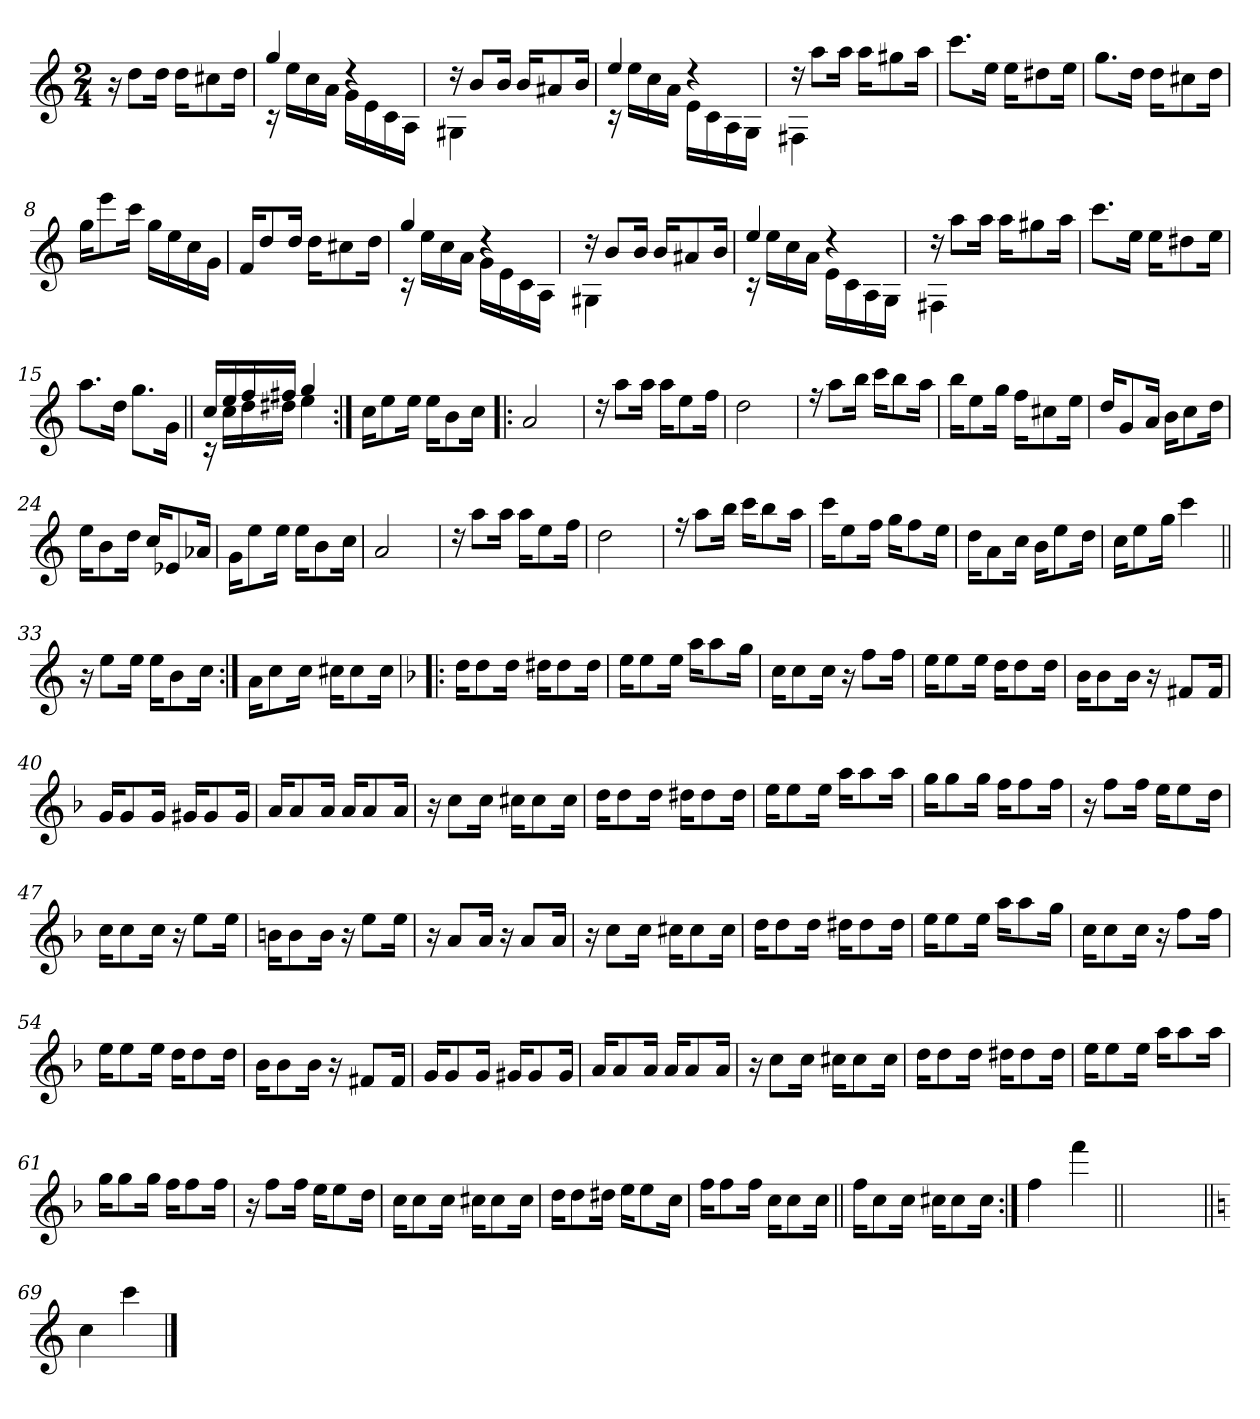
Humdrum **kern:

**kern
*part1
*staff1
*clefG2
*k[]
*C:
*M2/4
=1
16r
8dd\L
16dd\Jk
16dd\KL
8cc#X\
16dd\Jk
=2
*^
4gg/	16rc
.	16ee\LL
.	16cc\
.	16a\JJ
4rdd	16g\LL
.	16e\
.	16c\
.	16A\JJ
=3	=3
16rdd	4G#X\
8b/L	.
16b/Jk	.
16b/KL	4ryy
8a#X/	.
16b/Jk	.
=4	=4
4ee/	16rc
.	16ee\LL
.	16cc\
.	16a\JJ
4rdd	16e\LL
.	16c\
.	16A\
.	16G\JJ
=5	=5
16rdd	4F#X\
8aa\L	.
16aa\Jk	.
16aa\KL	4ryy
8gg#X\	.
16aa\Jk	.
*v	*v
!!LO:LB:g=z
=6
8.ccc\L
16ee\Jk
16ee\KL
8dd#X\
16ee\Jk
=7
8.gg\L
16dd\Jk
16dd\KL
8cc#X\
16dd\Jk
=8
16gg\KL
8eee\
16ccc\Jk
16gg\LL
16ee\
16cc\
16g\JJ
=9
16f/KL
8dd/
16dd/Jk
16dd\KL
8cc#X\
16dd\Jk
=10
*^
4gg/	16rc
.	16ee\LL
.	16cc\
.	16a\JJ
4rdd	16g\LL
.	16e\
.	16c\
.	16A\JJ
!!LO:LB:g=z	!!
=11	=11
16rdd	4G#X\
8b/L	.
16b/Jk	.
16b/KL	4ryy
8a#X/	.
16b/Jk	.
=12	=12
4ee/	16rc
.	16ee\LL
.	16cc\
.	16a\JJ
4rdd	16e\LL
.	16c\
.	16A\
.	16G\JJ
=13	=13
16rdd	4F#X\
8aa\L	.
16aa\Jk	.
16aa\KL	4ryy
8gg#X\	.
16aa\Jk	.
*v	*v
=14
8.ccc\L
16ee\Jk
16ee\KL
8dd#X\
16ee\Jk
=15
8.aa\L
16dd\Jk
8.gg\L
16g\Jk
!!LO:LB:g=z
=16||
*^
16cc/LL	16rc
16ee/	16cc\LL
16ff/	16dd\
16ff#X/JJ	16dd#X\JJ
4gg/	4ee\
*v	*v
=17:|!
16cc\KL
8ee\
16ee\Jk
16ee\KL
8b\
16cc\Jk
=18!|:
2a/
=19
16rdd
8aa\L
16aa\Jk
16aa\KL
8ee\
16ff\Jk
=20
2dd\
!!LO:LB:g=z
=21
16rff
8aa\L
16bb\Jk
16ccc\KL
8bb\
16aa\Jk
=22
16bb\KL
8ee\
16gg\Jk
16ff\KL
8cc#X\
16ee\Jk
=23
16dd/KL
8g/
16a/Jk
16b\KL
8cc\
16dd\Jk
=24
16ee\KL
8b\
16dd\Jk
16cc/KL
8e-X/
16a-X/Jk
=25
16g\KL
8ee\
16ee\Jk
16ee\KL
8b\
16cc\Jk
!!LO:LB:g=z
=26
2a/
=27
16rdd
8aa\L
16aa\Jk
16aa\KL
8ee\
16ff\Jk
=28
2dd\
=29
16ree
8aa\L
16bb\Jk
16ccc\KL
8bb\
16aa\Jk
=30
16ccc\KL
8ee\
16ff\Jk
16gg\KL
8ff\
16ee\Jk
!!LO:LB:g=z
=31
16dd\KL
8a\
16cc\Jk
16b\KL
8ee\
16dd\Jk
=32
16cc\KL
8ee\
16gg\Jk
4ccc\
=33||
16r
8ee\L
16ee\Jk
16ee\KL
8b\
16cc\Jk
=34:|!
16a\KL
8cc\
16cc\Jk
16cc#X\KL
8cc#\
16cc#\Jk
=35!|:
*k[b-]
*F:
16dd\KL
8dd\
16dd\Jk
16dd#X\KL
8dd#\
16dd#\Jk
!!LO:LB:g=z
=36
16ee\KL
8ee\
16ee\Jk
16aa\KL
8aa\
16gg\Jk
=37
16cc\KL
8cc\
16cc\Jk
16r
8ff\L
16ff\Jk
=38
16ee\KL
8ee\
16ee\Jk
16dd\KL
8dd\
16dd\Jk
=39
16b-\KL
8b-\
16b-\Jk
16r
8f#X/L
16f#/Jk
=40
16g/KL
8g/
16g/Jk
16g#X/KL
8g#/
16g#/Jk
!!LO:LB:g=z
=41
16a/KL
8a/
16a/Jk
16a/KL
8a/
16a/Jk
=42
16r
8cc\L
16cc\Jk
16cc#X\KL
8cc#\
16cc#\Jk
=43
16dd\KL
8dd\
16dd\Jk
16dd#X\KL
8dd#\
16dd#\Jk
=44
16ee\KL
8ee\
16ee\Jk
16aa\KL
8aa\
16aa\Jk
=45
16gg\KL
8gg\
16gg\Jk
16ff\KL
8ff\
16ff\Jk
!!LO:LB:g=z
=46
16r
8ff\L
16ff\Jk
16ee\KL
8ee\
16dd\Jk
=47
16cc\KL
8cc\
16cc\Jk
16r
8ee\L
16ee\Jk
=48
16bn\KL
8b\
16b\Jk
16r
8ee\L
16ee\Jk
=49
16r
8a/L
16a/Jk
16r
8a/L
16a/Jk
=50
16r
8cc\L
16cc\Jk
16cc#X\KL
8cc#\
16cc#\Jk
!!LO:PB:g=z
=51
16dd\KL
8dd\
16dd\Jk
16dd#X\KL
8dd#\
16dd#\Jk
=52
16ee\KL
8ee\
16ee\Jk
16aa\KL
8aa\
16gg\Jk
=53
16cc\KL
8cc\
16cc\Jk
16r
8ff\L
16ff\Jk
=54
16ee\KL
8ee\
16ee\Jk
16dd\KL
8dd\
16dd\Jk
=55
16b-\KL
8b-\
16b-\Jk
16r
8f#X/L
16f#/Jk
!!LO:LB:g=z
=56
16g/KL
8g/
16g/Jk
16g#X/KL
8g#/
16g#/Jk
=57
16a/KL
8a/
16a/Jk
16a/KL
8a/
16a/Jk
=58
16r
8cc\L
16cc\Jk
16cc#X\KL
8cc#\
16cc#\Jk
=59
16dd\KL
8dd\
16dd\Jk
16dd#X\KL
8dd#\
16dd#\Jk
=60
16ee\KL
8ee\
16ee\Jk
16aa\KL
8aa\
16aa\Jk
!!LO:LB:g=z
=61
16gg\KL
8gg\
16gg\Jk
16ff\KL
8ff\
16ff\Jk
=62
16r
8ff\L
16ff\Jk
16ee\KL
8ee\
16dd\Jk
=63
16cc\KL
8cc\
16cc\Jk
16cc#X\KL
8cc#\
16cc#\Jk
=64
16dd\KL
8dd\
16dd#X\Jk
16ee\KL
8ee\
16cc\Jk
=65
16ff\KL
8ff\
16ff\Jk
16cc\KL
8cc\
16cc\Jk
!!LO:LB:g=z
=66||
16ff\KL
8cc\
16cc\Jk
16cc#X\KL
8cc#\
16cc#\Jk
=67:|!
4ff\
4fff\
=68||
*stria0
2ryy
=69||
*stria5
*k[]
*C:
4cc\
4ccc\
==
*-
